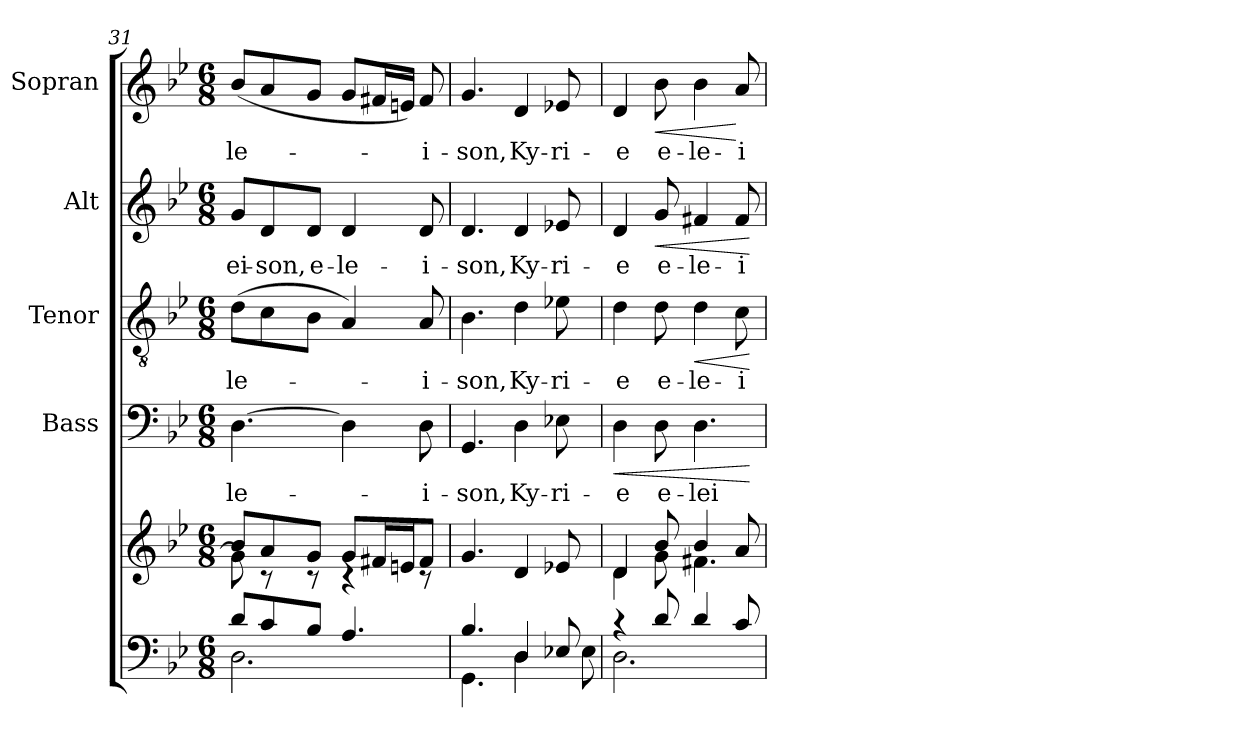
**kern	**kern	**kern	**text	**dynam	**kern	**text	**dynam	**kern	**text	**dynam	**kern	**text	**dynam
*part5	*part5	*part4	*part4	*part4	*part3	*part3	*part3	*part2	*part2	*part2	*part1	*part1	*part1
*staff6	*staff5	*staff4	*staff4	*staff4	*staff3	*staff3	*staff3	*staff2	*staff2	*staff2	*staff1	*staff1	*staff1
*	*	*I"Bass	*	*	*I"Tenor	*	*	*I"Alt	*	*	*I"Sopran	*	*
*	*	*I'B.	*	*	*I'T.	*	*	*I'A.	*	*	*I'S.	*	*
!!LO:PB:g=z
*clefF4	*clefG2	*clefF4	*	*	*clefGv2	*	*	*clefG2	*	*	*clefG2	*	*
*k[b-e-]	*k[b-e-]	*k[b-e-]	*	*	*k[b-e-]	*	*	*k[b-e-]	*	*	*k[b-e-]	*	*
*B-:	*B-:	*B-:	*	*	*B-:	*	*	*B-:	*	*	*B-:	*	*
*M6/8	*M6/8	*M6/8	*	*	*M6/8	*	*	*M6/8	*	*	*M6/8	*	*
=31	=31	=31	=31	=31	=31	=31	=31	=31	=31	=31	=31	=31	=31
*^	*^	*	*	*	*	*	*	*	*	*	*	*	*
!	!	!	!	!	!LO:LY:b	!	!	!LO:LY:b	!	!	!LO:LY:b	!	!	!LO:LY:b	!
8d/L	2.D\	8b-/L	8g\]	[4.D\	-le-	.	(>8d\L	-le-	.	8g/L	-ei-	.	(<8b-/L	-le-	.
!	!	!	!	!	!	!	!	!	!	!	!LO:LY:b	!	!	!	!
8c/	.	8a/	8rB	.	.	.	8c\	.	.	8d/	-son,	.	8a/	.	.
!	!	!	!	!	!	!	!	!	!	!	!LO:LY:b	!	!	!	!
8B-/J	.	8g/J	8rB	.	.	.	8B-\J	.	.	8d/J	e-	.	8g/J	.	.
!	!	!	!	!	!	!	!	!	!	!	!LO:LY:b	!	!	!	!
4.A/	.	8g/L	4rB	4D\]	.	.	4A/)	.	.	4d/	-le-	.	8g/L	.	.
.	.	16f#X/L	.	.	.	.	.	.	.	.	.	.	16f#X/L	.	.
.	.	16en/J	.	.	.	.	.	.	.	.	.	.	16en/JJ)	.	.
!	!	!	!	!	!LO:LY:b	!	!	!LO:LY:b	!	!	!LO:LY:b	!	!	!LO:LY:b	!
.	.	8f#/J	8rB	8D\	-i-	.	8A/	-i-	.	8d/	-i-	.	8f#/	-i-	.
=32	=32	=32	=32	=32	=32	=32	=32	=32	=32	=32	=32	=32	=32	=32	=32
!	!	!	!	!	!LO:LY:b	!	!	!LO:LY:b	!	!	!LO:LY:b	!	!	!LO:LY:b	!
*	*	*v	*v	*	*	*	*	*	*	*	*	*	*	*	*
4.B-/	4.GG\	4.g/	4.GG/	-son,	.	4.B-\	-son,	.	4.d/	-son,	.	4.g/	-son,	.
!	!	!	!	!LO:LY:b	!	!	!LO:LY:b	!	!	!LO:LY:b	!	!	!LO:LY:b	!
4D/	4D\	4d/	4D\	Ky-	.	4d\	Ky-	.	4d/	Ky-	.	4d/	Ky-	.
!	!	!	!	!LO:LY:b	!	!	!LO:LY:b	!	!	!LO:LY:b	!	!	!LO:LY:b	!
8E-X/	8E-\	8e-X/	8E-X\	-ri-	.	8e-X\	-ri-	.	8e-X/	-ri-	.	8e-X/	-ri-	.
=33	=33	=33	=33	=33	=33	=33	=33	=33	=33	=33	=33	=33	=33	=33
*	*	*^	*	*	*	*	*	*	*	*	*	*	*	*
!	!	!	!	!	!LO:LY:b	!LO:HP:b	!	!LO:LY:b	!	!	!LO:LY:b	!	!	!LO:LY:b	!
4rc	2.D\	4d/	4d\	4D\	-e	<	4d\	-e	.	4d/	-e	.	4d/	-e	.
!	!	!	!	!	!LO:LY:b	!	!	!LO:LY:b	!	!	!LO:LY:b	!LO:HP:b	!	!LO:LY:b	!LO:HP:b
8d/	.	8b-/	8g\	8D\	e-	.	8d\	e-	.	8g/	e-	<	8b-\	e-	<
!	!	!	!	!	!LO:LY:b	!	!	!LO:LY:b	!LO:HP:b	!	!LO:LY:b	!	!	!LO:LY:b	!
4d/	.	4b-/	4.f#X\	4.D\	-lei-	.	4d\	-le-	<	4f#X/	-le-	.	4b-\	-le-	.
!	!	!	!	!	!	!	!	!LO:LY:b	!	!	!LO:LY:b	!	!	!LO:LY:b	!
8c/	.	8a/	.	.	.	.	8c\	-i-	.	8f#/	-i-	.	8a/	-i-	[
*v	*v	*	*	*	*	*	*	*	*	*	*	*	*	*	*
*	*v	*v	*	*	*	*	*	*	*	*	*	*	*	*
.	.	.	.	[	.	.	[	.	.	[	.	.	.
=	=	=	=	=	=	=	=	=	=	=	=	=	=
*-	*-	*-	*-	*-	*-	*-	*-	*-	*-	*-	*-	*-	*-
